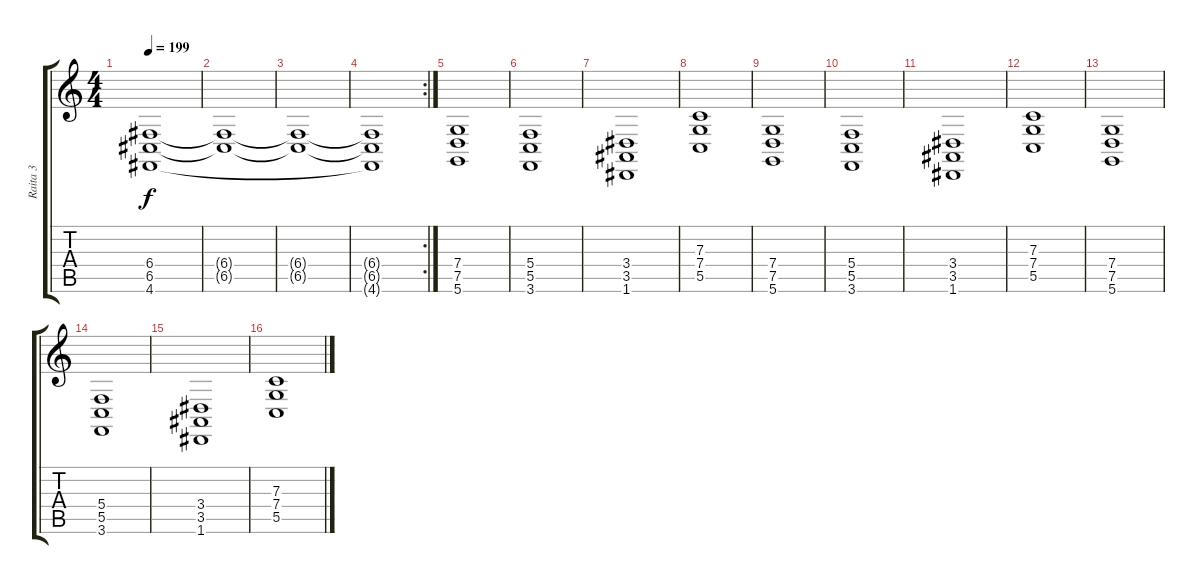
\track ("Raita 3" "Raita 3") {instrument stringensemble1}
\staff {score tabs}
\tuning (D4 A3 F3 C3 G2 D2) {hide}
\ts (4 4)
\tempo 199
\clef g2
\ks c
(6.4 6.5 4.6).1{dy f} |
(6.4{t} 6.5{t}).1 |
(6.4{t} 6.5{t}).1 |
\rc 2
(6.4{t} 6.5{t} 4.6{t}).1 |
(7.4 7.5 5.6).1 |
(5.4 5.5 3.6).1 |
(3.4 3.5 1.6).1 |
(7.3 7.4 5.5).1 |
(7.4 7.5 5.6).1 |
(5.4 5.5 3.6).1 |
(3.4 3.5 1.6).1 |
(7.3 7.4 5.5).1 |
(7.4 7.5 5.6).1 |
(5.4 5.5 3.6).1 |
(3.4 3.5 1.6).1 |
(7.3 7.4 5.5).1
